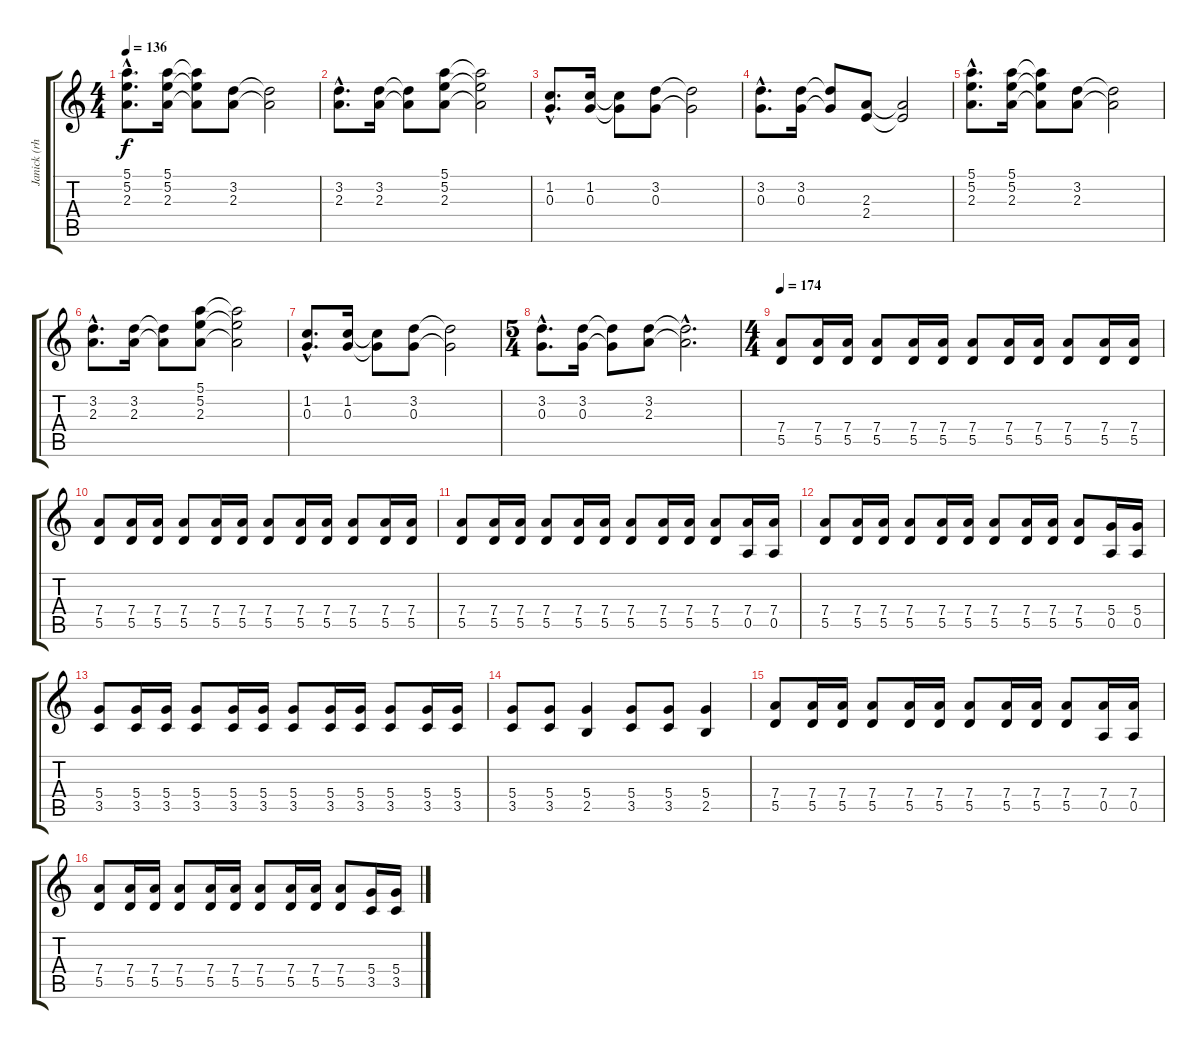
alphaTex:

\track ("Janick (rhy. guitar)" "Janick (rh") {instrument distortionguitar}
\staff {score tabs}
\tuning (E4 B3 G3 D3 A2 E2) {hide}
\ts (4 4)
\tempo 136
\clef g2
\ks c
(5.1{hac} 5.2{hac} 2.3{hac}).8{d dy f} (5.1 5.2 2.3).16 (5.1{t} 5.2{t} 2.3{t}).8 (3.2 2.3).8 (3.2{t} 2.3{t}).2 |
(3.2{hac} 2.3{hac}).8{d} (3.2 2.3).16 (3.2{t} 2.3{t}).8 (5.1 5.2 2.3).8 (5.1{t} 5.2{t} 2.3{t}).2 |
(1.2{hac} 0.3{hac}).8{d} (1.2 0.3).16 (1.2{t} 0.3{t}).8 (3.2 0.3).8 (3.2{t} 0.3{t}).2 |
(3.2{hac} 0.3{hac}).8{d} (3.2 0.3).16 (3.2{t} 0.3{t}).8 (2.3 2.4).8 (2.3{t} 2.4{t}).2 |
(5.1{hac} 5.2{hac} 2.3{hac}).8{d} (5.1 5.2 2.3).16 (5.1{t} 5.2{t} 2.3{t}).8 (3.2 2.3).8 (3.2{t} 2.3{t}).2 |
(3.2{hac} 2.3{hac}).8{d} (3.2 2.3).16 (3.2{t} 2.3{t}).8 (5.1 5.2 2.3).8 (5.1{t} 5.2{t} 2.3{t}).2 |
(1.2{hac} 0.3{hac}).8{d} (1.2 0.3).16 (1.2{t} 0.3{t}).8 (3.2 0.3).8 (3.2{t} 0.3{t}).2 |
\ts (5 4)
(3.2{hac} 0.3{hac}).8{d} (3.2 0.3).16 (3.2{t} 0.3{t}).8 (3.2 2.3).8 (3.2{hac t} 2.3{hac t}).2{d} |
\ts (4 4)
\tempo 174
(7.4 5.5).8 (7.4 5.5).16 (7.4 5.5).16 (7.4 5.5).8 (7.4 5.5).16 (7.4 5.5).16 (7.4 5.5).8 (7.4 5.5).16 (7.4 5.5).16 (7.4 5.5).8 (7.4 5.5).16 (7.4 5.5).16 |
(7.4 5.5).8 (7.4 5.5).16 (7.4 5.5).16 (7.4 5.5).8 (7.4 5.5).16 (7.4 5.5).16 (7.4 5.5).8 (7.4 5.5).16 (7.4 5.5).16 (7.4 5.5).8 (7.4 5.5).16 (7.4 5.5).16 |
(7.4 5.5).8 (7.4 5.5).16 (7.4 5.5).16 (7.4 5.5).8 (7.4 5.5).16 (7.4 5.5).16 (7.4 5.5).8 (7.4 5.5).16 (7.4 5.5).16 (7.4 5.5).8 (7.4 0.5).16 (7.4 0.5).16 |
(7.4 5.5).8 (7.4 5.5).16 (7.4 5.5).16 (7.4 5.5).8 (7.4 5.5).16 (7.4 5.5).16 (7.4 5.5).8 (7.4 5.5).16 (7.4 5.5).16 (7.4 5.5).8 (5.4 0.5).16 (5.4 0.5).16 |
(5.4 3.5).8 (5.4 3.5).16 (5.4 3.5).16 (5.4 3.5).8 (5.4 3.5).16 (5.4 3.5).16 (5.4 3.5).8 (5.4 3.5).16 (5.4 3.5).16 (5.4 3.5).8 (5.4 3.5).16 (5.4 3.5).16 |
(5.4 3.5).8 (5.4 3.5).8 (5.4 2.5).4 (5.4 3.5).8 (5.4 3.5).8 (5.4 2.5).4 |
(7.4 5.5).8 (7.4 5.5).16 (7.4 5.5).16 (7.4 5.5).8 (7.4 5.5).16 (7.4 5.5).16 (7.4 5.5).8 (7.4 5.5).16 (7.4 5.5).16 (7.4 5.5).8 (7.4 0.5).16 (7.4 0.5).16 |
(7.4 5.5).8 (7.4 5.5).16 (7.4 5.5).16 (7.4 5.5).8 (7.4 5.5).16 (7.4 5.5).16 (7.4 5.5).8 (7.4 5.5).16 (7.4 5.5).16 (7.4 5.5).8 (5.4 3.5).16 (5.4 3.5).16
